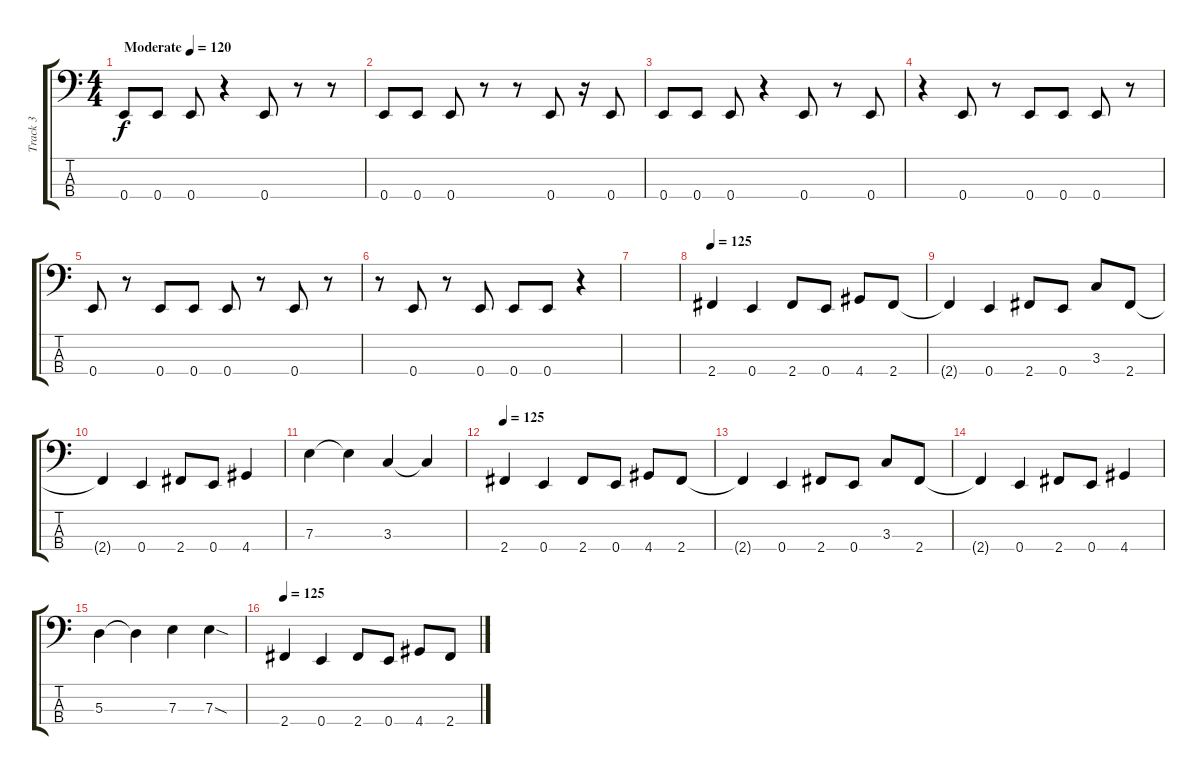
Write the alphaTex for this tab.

\track ("Track 3" "Track 3") {instrument electricbassfinger}
\staff {score tabs}
\tuning (G2 D2 A1 E1) {hide}
\ts (4 4)
\tempo (120 "Moderate")
\clef f4
\ks c
0.4.8{dy f instrument electricbassfinger} 0.4.8 0.4.8 r.4 0.4.8 r.8 r.8 |
0.4.8 0.4.8 0.4.8 r.8 r.8 0.4.8 r.16 0.4.8 |
0.4.8 0.4.8 0.4.8 r.4 0.4.8 r.8 0.4.8 |
r.4 0.4.8 r.8 0.4.8 0.4.8 0.4.8 r.8 |
0.4.8 r.8 0.4.8 0.4.8 0.4.8 r.8 0.4.8 r.8 |
r.8 0.4.8 r.8 0.4.8 0.4.8 0.4.8 r.4 |
|
\tempo 125
2.4.4 0.4.4 2.4.8 0.4.8 4.4.8 2.4.8 |
2.4{t}.4 0.4.4 2.4.8 0.4.8 3.3.8 2.4.8 |
2.4{t}.4 0.4.4 2.4.8 0.4.8 4.4.4 |
7.3.4 7.3{t}.4 3.3.4 3.3{t}.4 |
\tempo 125
2.4.4 0.4.4 2.4.8 0.4.8 4.4.8 2.4.8 |
2.4{t}.4 0.4.4 2.4.8 0.4.8 3.3.8 2.4.8 |
2.4{t}.4 0.4.4 2.4.8 0.4.8 4.4.4 |
5.3.4 5.3{t}.4 7.3.4 7.3{sod}.4 |
\tempo 125
2.4.4 0.4.4 2.4.8 0.4.8 4.4.8 2.4.8
